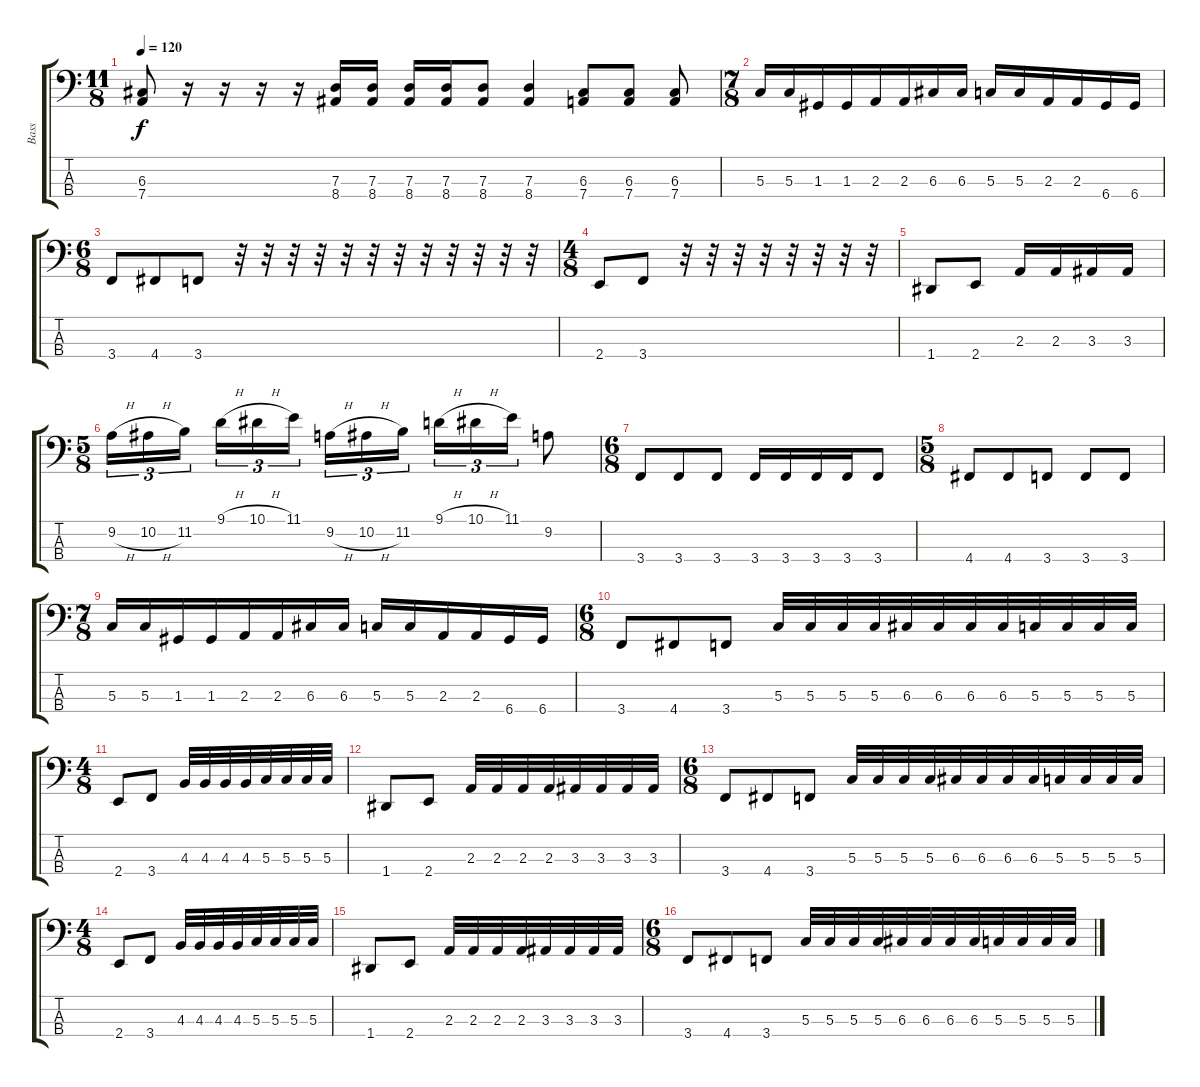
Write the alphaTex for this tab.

\track ("Bass" "Bass") {instrument electricbassfinger}
\staff {score tabs}
\tuning (F2 C2 G1 D1) {hide}
\ts (11 8)
\tempo 120
\clef f4
\ks c
(6.3 7.4).8{dy f instrument electricbassfinger} r.16 r.16 r.16 r.16 (7.3 8.4).16 (7.3 8.4).16 (7.3 8.4).16 (7.3 8.4).16 (7.3 8.4).8 (7.3 8.4).4 (6.3 7.4).8 (6.3 7.4).8 (6.3 7.4).8 |
\ts (7 8)
5.3.16 5.3.16 1.3.16 1.3.16 2.3.16 2.3.16 6.3.16 6.3.16 5.3.16 5.3.16 2.3.16 2.3.16 6.4.16 6.4.16 |
\ts (6 8)
3.4.8 4.4.8 3.4.8 r.32 r.32 r.32 r.32 r.32 r.32 r.32 r.32 r.32 r.32 r.32 r.32 |
\ts (4 8)
2.4.8 3.4.8 r.32 r.32 r.32 r.32 r.32 r.32 r.32 r.32 |
1.4.8 2.4.8 2.3.16 2.3.16 3.3.16 3.3.16 |
\ts (5 8)
9.2{h}.16{tu (3 2)} 10.2{h}.16{tu (3 2)} 11.2.16{tu (3 2)} 9.1{h}.16{tu (3 2)} 10.1{h}.16{tu (3 2)} 11.1.16{tu (3 2)} 9.2{h}.16{tu (3 2)} 10.2{h}.16{tu (3 2)} 11.2.16{tu (3 2)} 9.1{h}.16{tu (3 2)} 10.1{h}.16{tu (3 2)} 11.1.16{tu (3 2)} 9.2.8 |
\ts (6 8)
3.4.8 3.4.8 3.4.8 3.4.16 3.4.16 3.4.16 3.4.16 3.4.8 |
\ts (5 8)
4.4.8 4.4.8 3.4.8 3.4.8 3.4.8 |
\ts (7 8)
5.3.16 5.3.16 1.3.16 1.3.16 2.3.16 2.3.16 6.3.16 6.3.16 5.3.16 5.3.16 2.3.16 2.3.16 6.4.16 6.4.16 |
\ts (6 8)
3.4.8 4.4.8 3.4.8 5.3.32 5.3.32 5.3.32 5.3.32 6.3.32 6.3.32 6.3.32 6.3.32 5.3.32 5.3.32 5.3.32 5.3.32 |
\ts (4 8)
2.4.8 3.4.8 4.3.32 4.3.32 4.3.32 4.3.32 5.3.32 5.3.32 5.3.32 5.3.32 |
1.4.8 2.4.8 2.3.32 2.3.32 2.3.32 2.3.32 3.3.32 3.3.32 3.3.32 3.3.32 |
\ts (6 8)
3.4.8 4.4.8 3.4.8 5.3.32 5.3.32 5.3.32 5.3.32 6.3.32 6.3.32 6.3.32 6.3.32 5.3.32 5.3.32 5.3.32 5.3.32 |
\ts (4 8)
2.4.8 3.4.8 4.3.32 4.3.32 4.3.32 4.3.32 5.3.32 5.3.32 5.3.32 5.3.32 |
1.4.8 2.4.8 2.3.32 2.3.32 2.3.32 2.3.32 3.3.32 3.3.32 3.3.32 3.3.32 |
\ts (6 8)
3.4.8 4.4.8 3.4.8 5.3.32 5.3.32 5.3.32 5.3.32 6.3.32 6.3.32 6.3.32 6.3.32 5.3.32 5.3.32 5.3.32 5.3.32
